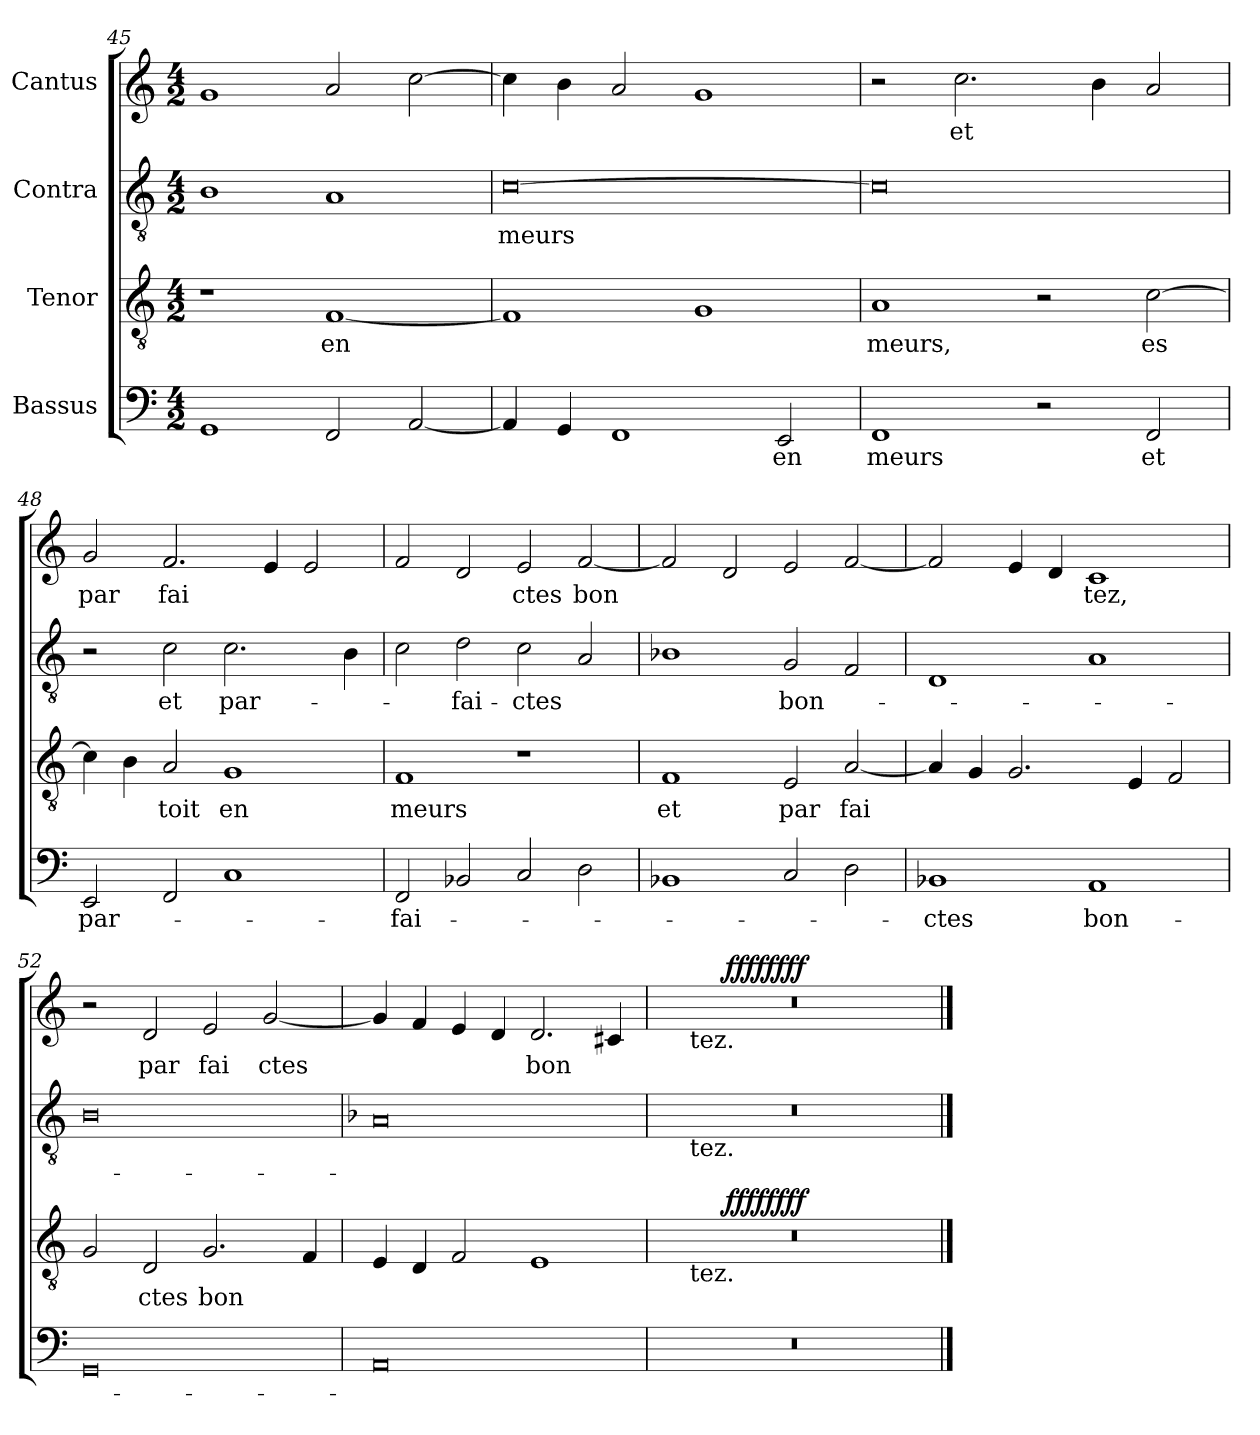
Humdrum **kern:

**kern	**text	**kern	**text	**dynam	**kern	**text	**kern	**text	**dynam
*part4	*part4	*part3	*part3	*part3	*part2	*part2	*part1	*part1	*part1
*staff4	*staff4	*staff3	*staff3	*staff3	*staff2	*staff2	*staff1	*staff1	*staff1
*I"Bassus	*	*I"Tenor	*	*	*I"Contra	*	*I"Cantus	*	*
*clefF4	*	*clefGv2	*	*	*clefGv2	*	*clefG2	*	*
*k[]	*	*k[]	*	*	*k[]	*	*k[]	*	*
*C:	*	*C:	*	*	*C:	*	*C:	*	*
*M4/2	*	*M4/2	*	*	*M4/2	*	*M4/2	*	*
=45	=45	=45	=45	=45	=45	=45	=45	=45	=45
1GG	.	1r	.	.	1B	.	1g	.	.
!	!	!	!LO:LY:b	!	!	!	!	!	!
2FF/	.	[<1F	en	.	1A	.	2a/	.	.
[<2AA/	.	.	.	.	.	.	[>2cc\	.	.
=46	=46	=46	=46	=46	=46	=46	=46	=46	=46
!	!	!	!	!	!	!LO:LY:b	!	!	!
4AA/]	.	1F]	.	.	[>0c	meurs	4cc\]	.	.
4GG/	.	.	.	.	.	.	4b\	.	.
1FF	.	.	.	.	.	.	2a/	.	.
.	.	1G	.	.	.	.	1g	.	.
!	!LO:LY:b	!	!	!	!	!	!	!	!
2EE/	en	.	.	.	.	.	.	.	.
=47	=47	=47	=47	=47	=47	=47	=47	=47	=47
!	!LO:LY:b	!	!LO:LY:b	!	!	!	!	!	!
1FF	meurs	1A	meurs,	.	0c]	.	2r	.	.
!	!	!	!	!	!	!	!	!LO:LY:b	!
.	.	.	.	.	.	.	2.cc\	et	.
2r	.	2r	.	.	.	.	.	.	.
.	.	.	.	.	.	.	4b\	.	.
!	!LO:LY:b	!	!LO:LY:b	!	!	!	!	!	!
2FF/	et	[<2c\	es	.	.	.	2a</	.	.
!!LO:LB:g=z
=48	=48	=48	=48	=48	=48	=48	=48	=48	=48
!	!LO:LY:b	!	!	!	!	!	!	!LO:LY:b	!
2EE/	par-	4c\]	.	.	2r	.	2g/	par	.
.	.	4B\	.	.	.	.	.	.	.
!	!	!	!LO:LY:b	!	!	!LO:LY:b	!	!LO:LY:b	!
2FF/	.	2A/	toit	.	2c\	et	2.f/	fai	.
!	!	!	!LO:LY:b	!	!	!LO:LY:b	!	!	!
1C	.	1G	en	.	2.c\	par-	.	.	.
.	.	.	.	.	.	.	4e/	.	.
.	.	.	.	.	.	.	2e/	.	.
.	.	.	.	.	4B\	.	.	.	.
=49	=49	=49	=49	=49	=49	=49	=49	=49	=49
!	!LO:LY:b	!	!LO:LY:b	!	!	!	!	!	!
2FF/	-fai-	1F	meurs	.	2c\	.	2f/	.	.
!	!	!	!	!	!	!LO:LY:b	!	!	!
2BB-X/	.	.	.	.	2d\	-fai-	2d/	.	.
!	!	!	!	!	!	!LO:LY:b	!	!LO:LY:b	!
2C/	.	1r	.	.	2c\	-ctes	2e/	ctes	.
!	!	!	!	!	!	!	!	!LO:LY:b	!
2D\	.	.	.	.	2A/	.	[<2f/	bon	.
=50	=50	=50	=50	=50	=50	=50	=50	=50	=50
!	!	!	!LO:LY:b	!	!	!	!	!	!
1BB-	.	1F	et	.	1B-	.	2f/]	.	.
.	.	.	.	.	.	.	2d/	.	.
!	!	!	!LO:LY:b	!	!	!LO:LY:b	!	!	!
2C/	.	2E/	par	.	2G/	bon-	2e/	.	.
!	!	!	!LO:LY:b	!	!	!	!	!	!
2D\	.	[<2A/	fai	.	2F/	.	[<2f/	.	.
=51	=51	=51	=51	=51	=51	=51	=51	=51	=51
!	!LO:LY:b	!	!	!	!	!	!	!	!
1BB-	-ctes	4A/]	.	.	1D	.	2f/]	.	.
.	.	4G/	.	.	.	.	.	.	.
.	.	2.G/	.	.	.	.	4e/	.	.
.	.	.	.	.	.	.	4d/	.	.
!	!LO:LY:b	!	!	!	!	!	!	!LO:LY:b	!
1AA	bon-	.	.	.	1A	.	1c	tez,	.
.	.	4E/	.	.	.	.	.	.	.
.	.	2F/	.	.	.	.	.	.	.
=52	=52	=52	=52	=52	=52	=52	=52	=52	=52
0GG	.	2G/	.	.	0B	.	2r	.	.
!	!	!	!LO:LY:b	!	!	!	!	!LO:LY:b	!
.	.	2D/	ctes	.	.	.	2d/	par	.
!	!	!	!LO:LY:b	!	!	!	!	!LO:LY:b	!
.	.	2.G/	bon	.	.	.	2e/	fai	.
!	!	!	!	!	!	!	!	!LO:LY:b	!
.	.	.	.	.	.	.	[<2g/	ctes	.
.	.	4F/	.	.	.	.	.	.	.
=53	=53	=53	=53	=53	=53	=53	=53	=53	=53
*	*	*	*	*	*k[b-]	*	*	*	*
*	*	*	*	*	*F:	*	*	*	*
0AA	.	4E/	.	.	0A	.	4g/]	.	.
.	.	4D/	.	.	.	.	4f/	.	.
.	.	2F/	.	.	.	.	4e/	.	.
.	.	.	.	.	.	.	4d/	.	.
!	!	!	!	!	!	!	!	!LO:LY:b	!
.	.	1E	.	.	.	.	2.d/	bon	.
.	.	.	.	.	.	.	4c#/	.	.
=54	=54	=54	=54	=54	=54	=54	=54	=54	=54
*	*	*^	*	*	*^	*	*^	*	*
*	*	*	*^	*	*	*	*	*	*	*^	*	*
0r	.	0r	4..ryy	8..ryy	.	.	0r	8..ryy	.	0r	4..ryy	8..ryy	.	.
!	!	!	!	!	!	!	!	!	!	!	!	!LO:TX:b:t=tez.	!	!
!	!	!	!	!	!	!	!	!LO:TX:b:t=tez.	!	!	!	!	!	!
!	!	!	!	!LO:TX:b:t=tez.	!	!	!	!	!	!	!	!	!	!
.	.	.	.	1ryy	.	.	.	1ryy	.	.	.	1ryy	.	.
!	!	!	!	!	!	!LO:DY:b	!	!	!	!	!	!	!	!
!	!	!	!	!	!	!LO:DY:n=1:b	!	!	!	!	!	!	!	!LO:DY:b
!	!	!	!	!	!	!	!	!	!	!	!	!	!	!LO:DY:n=1:b
.	.	.	1ryy	.	.	ffff ffff	.	.	.	.	1ryy	.	.	ffff ffff
.	.	.	.	2ryy	.	.	.	2ryy	.	.	.	2ryy	.	.
.	.	.	2ryy	.	.	.	.	.	.	.	2ryy	.	.	.
.	.	.	.	4ryy	.	.	.	4ryy	.	.	.	4ryy	.	.
.	.	.	16ryy	.	.	.	.	.	.	.	16ryy	.	.	.
.	.	.	.	32ryy	.	.	.	32ryy	.	.	.	32ryy	.	.
*	*	*v	*v	*v	*	*	*	*	*	*v	*v	*v	*	*
*	*	*	*	*	*v	*v	*	*	*	*
==	==	==	==	==	==	==	==	==	==
*-	*-	*-	*-	*-	*-	*-	*-	*-	*-
